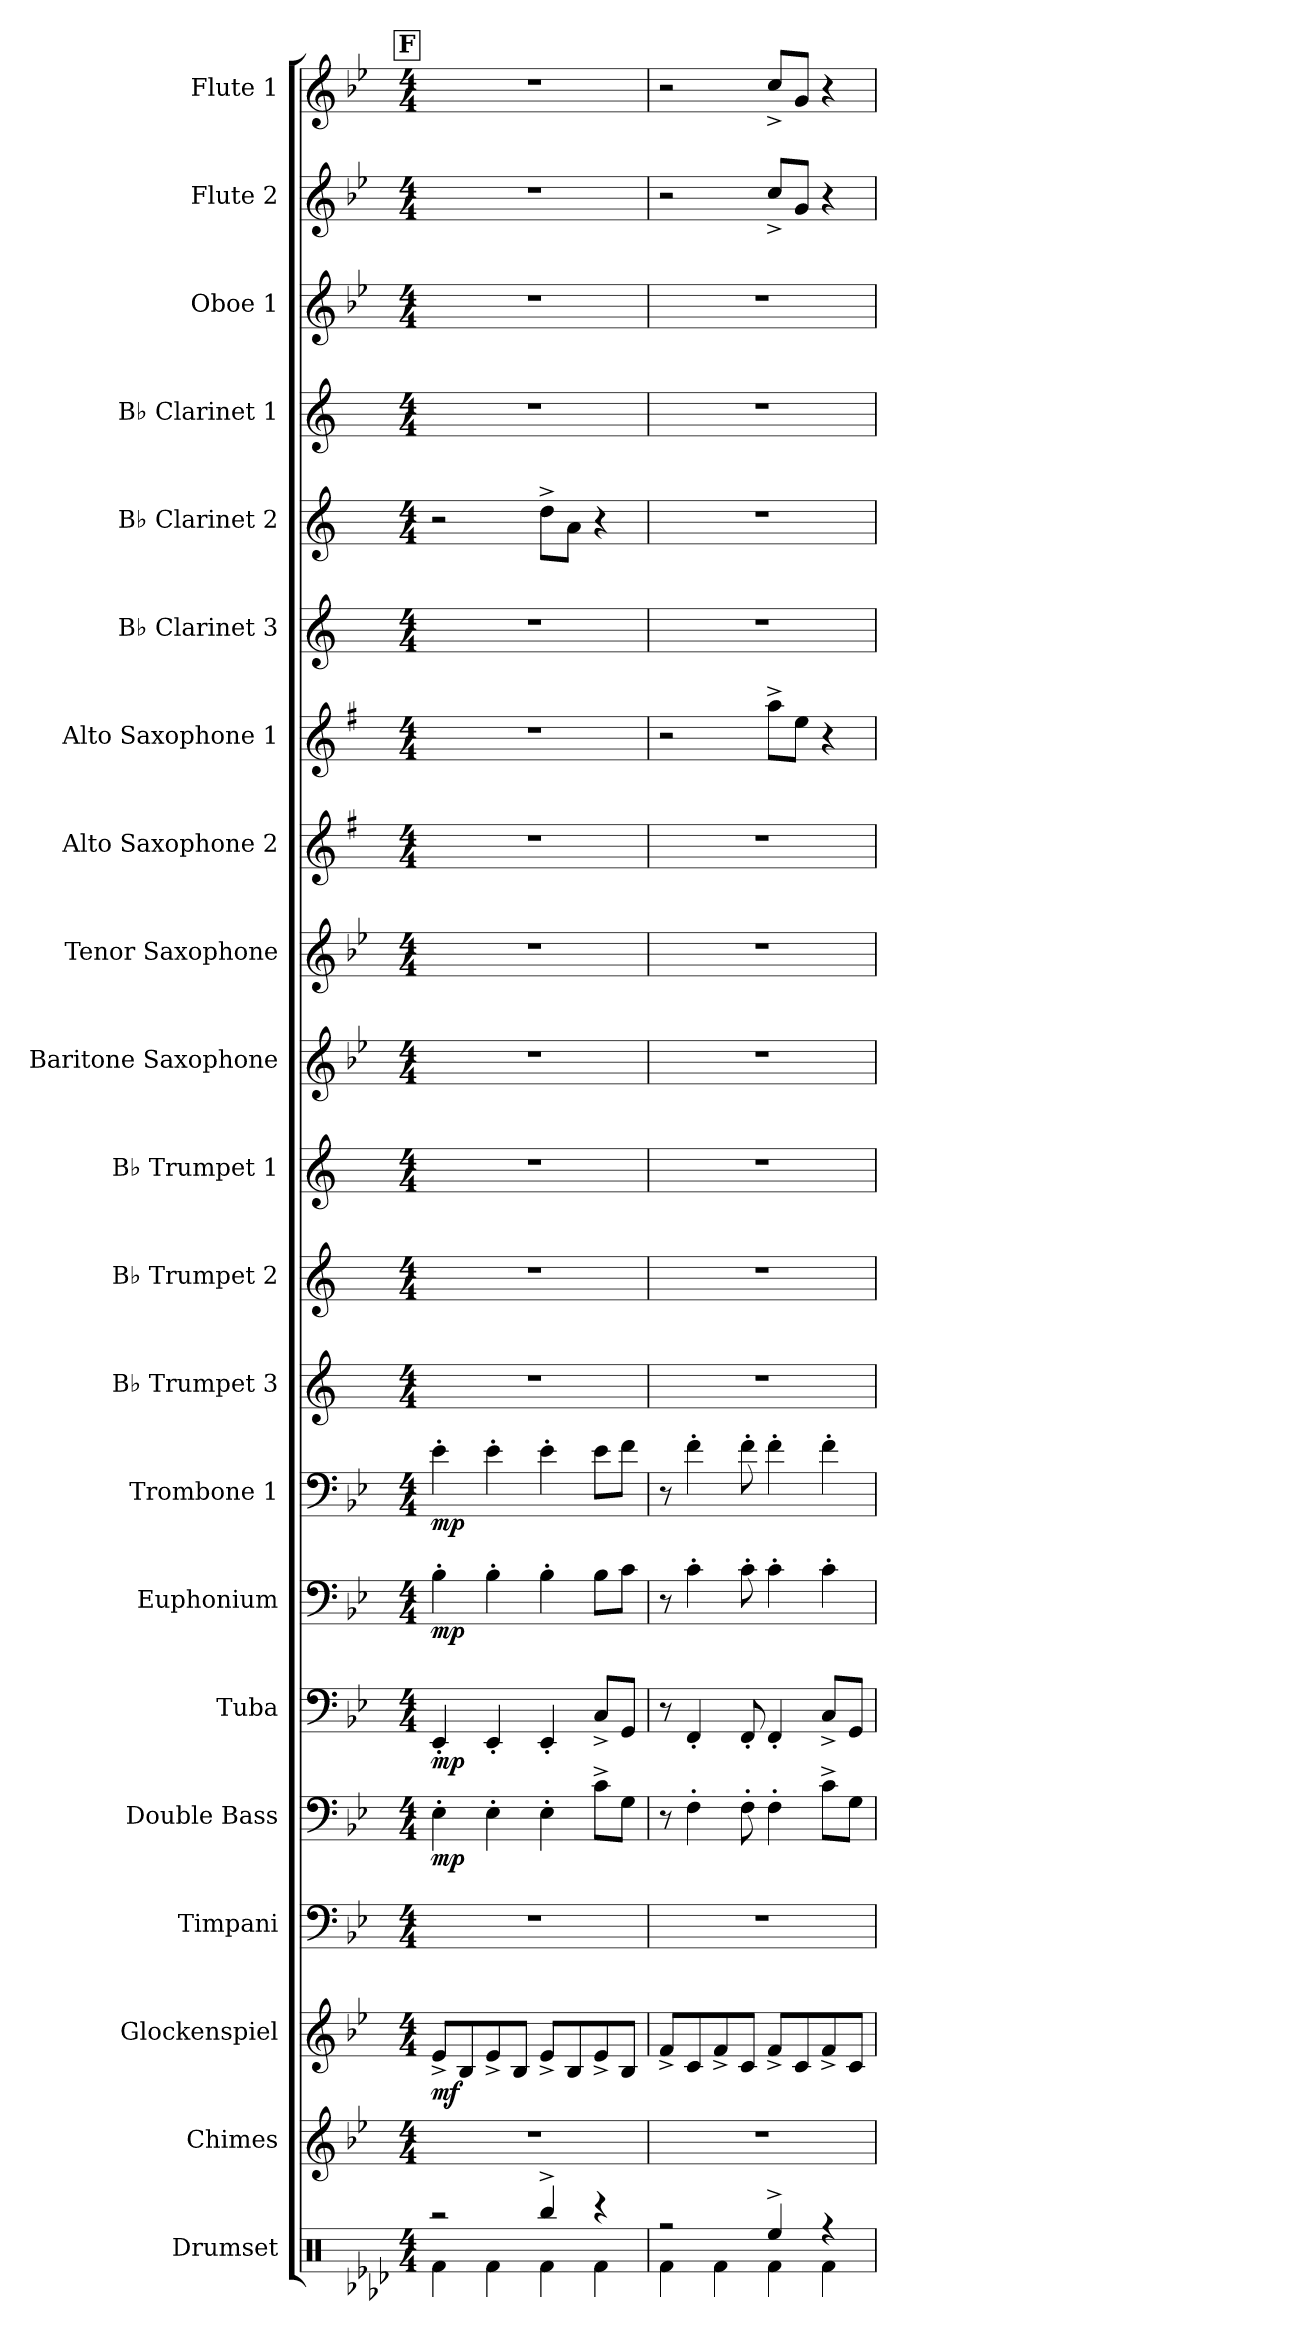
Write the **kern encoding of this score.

**kern	**kern	**kern	**dynam	**kern	**kern	**dynam	**kern	**dynam	**kern	**dynam	**kern	**dynam	**kern	**kern	**kern	**kern	**kern	**kern	**kern	**kern	**kern	**kern	**kern	**kern	**kern
*part21	*part20	*part19	*part19	*part18	*part17	*part17	*part16	*part16	*part15	*part15	*part14	*part14	*part13	*part12	*part11	*part10	*part9	*part8	*part7	*part6	*part5	*part4	*part3	*part2	*part1
*staff21	*staff20	*staff19	*staff19	*staff18	*staff17	*staff17	*staff16	*staff16	*staff15	*staff15	*staff14	*staff14	*staff13	*staff12	*staff11	*staff10	*staff9	*staff8	*staff7	*staff6	*staff5	*staff4	*staff3	*staff2	*staff1
*I"Drumset	*I"Chimes	*I"Glockenspiel	*	*I"Timpani	*I"Double Bass	*	*I"Tuba	*	*I"Euphonium	*	*I"Trombone 1	*	*I"B♭ Trumpet 3	*I"B♭ Trumpet 2	*I"B♭ Trumpet 1	*I"Baritone Saxophone	*I"Tenor Saxophone	*I"Alto Saxophone 2	*I"Alto Saxophone 1	*I"B♭ Clarinet 3	*I"B♭ Clarinet 2	*I"B♭ Clarinet 1	*I"Oboe 1	*I"Flute 2	*I"Flute 1
*I'D. Set	*I'Cme.	*I'Glk.	*	*I'Timp.	*I'Db.	*	*I'Tba.	*	*I'Euph.	*	*I'Tbn. 1	*	*I'B♭ Tpt. 3	*I'B♭ Tpt. 2	*I'B♭ Tpt. 1	*I'Bar. Sax.	*I'T. Sax.	*I'A. Sax. 2	*I'A. Sax. 1	*I'B♭ Cl. 3	*I'B♭ Cl. 2	*I'B♭ Cl. 1	*I'Ob. 1	*I'Fl. 2	*I'Fl. 1
*clefX	*clefG2	*clefG2	*	*clefF4	*clefF4	*	*clefF4	*	*clefF4	*	*clefF4	*	*clefG2	*clefG2	*clefG2	*clefG2	*clefG2	*clefG2	*clefG2	*clefG2	*clefG2	*clefG2	*clefG2	*clefG2	*clefG2
*	*	*ITrd-14c-24	*	*	*ITrd7c12	*	*	*	*	*	*	*	*ITrd1c2	*ITrd1c2	*ITrd1c2	*ITrd12c21	*ITrd8c14	*ITrd5c9	*ITrd5c9	*ITrd1c2	*ITrd1c2	*ITrd1c2	*	*	*
*k[b-e-a-d-]	*k[b-e-]	*k[b-e-]	*	*k[b-e-]	*k[b-e-]	*	*k[b-e-]	*	*k[b-e-]	*	*k[b-e-]	*	*k[b-e-]	*k[b-e-]	*k[b-e-]	*k[b-e-]	*k[b-e-]	*k[b-e-]	*k[b-e-]	*k[b-e-]	*k[b-e-]	*k[b-e-]	*k[b-e-]	*k[b-e-]	*k[b-e-]
*M4/4	*M4/4	*M4/4	*	*M4/4	*M4/4	*	*M4/4	*	*M4/4	*	*M4/4	*	*M4/4	*M4/4	*M4/4	*M4/4	*M4/4	*M4/4	*M4/4	*M4/4	*M4/4	*M4/4	*M4/4	*M4/4	*M4/4
!!LO:REH:place=s1:a:B:fs=14:t=F
=59	=59	=59	=59	=59	=59	=59	=59	=59	=59	=59	=59	=59	=59	=59	=59	=59	=59	=59	=59	=59	=59	=59	=59	=59	=59
*^	*	*	*	*	*	*	*	*	*	*	*	*	*	*	*	*	*	*	*	*	*	*	*	*	*
!	!	!	!	!LO:DY:b	!	!	!LO:DY:b	!	!LO:DY:b	!	!LO:DY:b	!	!LO:DY:b	!	!	!	!	!	!	!	!	!	!	!	!	!
2r	4Rf\	1r	8eee-^/L	mf	1r	4EE-'\	mp	4EE-'/	mp	4B-'\	mp	4e-'\	mp	1r	1r	1r	1r	1r	1r	1r	1r	2r	1r	1r	1r	1r
.	.	.	8bb-/	.	.	.	.	.	.	.	.	.	.	.	.	.	.	.	.	.	.	.	.	.	.	.
.	4Rf\	.	8eee-^/	.	.	4EE-'\	.	4EE-'/	.	4B-'\	.	4e-'\	.	.	.	.	.	.	.	.	.	.	.	.	.	.
.	.	.	8bb-/J	.	.	.	.	.	.	.	.	.	.	.	.	.	.	.	.	.	.	.	.	.	.	.
4Rbb^/	4Rf\	.	8eee-^/L	.	.	4EE-'\	.	4EE-'/	.	4B-'\	.	4e-'\	.	.	.	.	.	.	.	.	.	8cc^\L	.	.	.	.
.	.	.	8bb-/	.	.	.	.	.	.	.	.	.	.	.	.	.	.	.	.	.	.	8g\J	.	.	.	.
4r	4Rf\	.	8eee-^/	.	.	8C^\L	.	8C^/L	.	8B-\L	.	8e-\L	.	.	.	.	.	.	.	.	.	4r	.	.	.	.
.	.	.	8bb-/J	.	.	8GG\J	.	8GG/J	.	8c\J	.	8f\J	.	.	.	.	.	.	.	.	.	.	.	.	.	.
=60	=60	=60	=60	=60	=60	=60	=60	=60	=60	=60	=60	=60	=60	=60	=60	=60	=60	=60	=60	=60	=60	=60	=60	=60	=60	=60
2r	4Rf\	1r	8fff^/L	.	1r	8r	.	8r	.	8r	.	8r	.	1r	1r	1r	1r	1r	1r	2r	1r	1r	1r	1r	2r	2r
.	.	.	8ccc/	.	.	4FF'\	.	4FF'/	.	4c'\	.	4f'\	.	.	.	.	.	.	.	.	.	.	.	.	.	.
.	4Rf\	.	8fff^/	.	.	.	.	.	.	.	.	.	.	.	.	.	.	.	.	.	.	.	.	.	.	.
.	.	.	8ccc/J	.	.	8FF'\	.	8FF'/	.	8c'\	.	8f'\	.	.	.	.	.	.	.	.	.	.	.	.	.	.
4Ree^/	4Rf\	.	8fff^/L	.	.	4FF'\	.	4FF'/	.	4c'\	.	4f'\	.	.	.	.	.	.	.	8cc^\L	.	.	.	.	8cc^/L	8cc^/L
.	.	.	8ccc/	.	.	.	.	.	.	.	.	.	.	.	.	.	.	.	.	8g\J	.	.	.	.	8g/J	8g/J
4r	4Rf\	.	8fff^/	.	.	8C^\L	.	8C^/L	.	4c'\	.	4f'\	.	.	.	.	.	.	.	4r	.	.	.	.	4r	4r
.	.	.	8ccc/J	.	.	8GG\J	.	8GG/J	.	.	.	.	.	.	.	.	.	.	.	.	.	.	.	.	.	.
*v	*v	*	*	*	*	*	*	*	*	*	*	*	*	*	*	*	*	*	*	*	*	*	*	*	*	*
=	=	=	=	=	=	=	=	=	=	=	=	=	=	=	=	=	=	=	=	=	=	=	=	=	=
*-	*-	*-	*-	*-	*-	*-	*-	*-	*-	*-	*-	*-	*-	*-	*-	*-	*-	*-	*-	*-	*-	*-	*-	*-	*-
